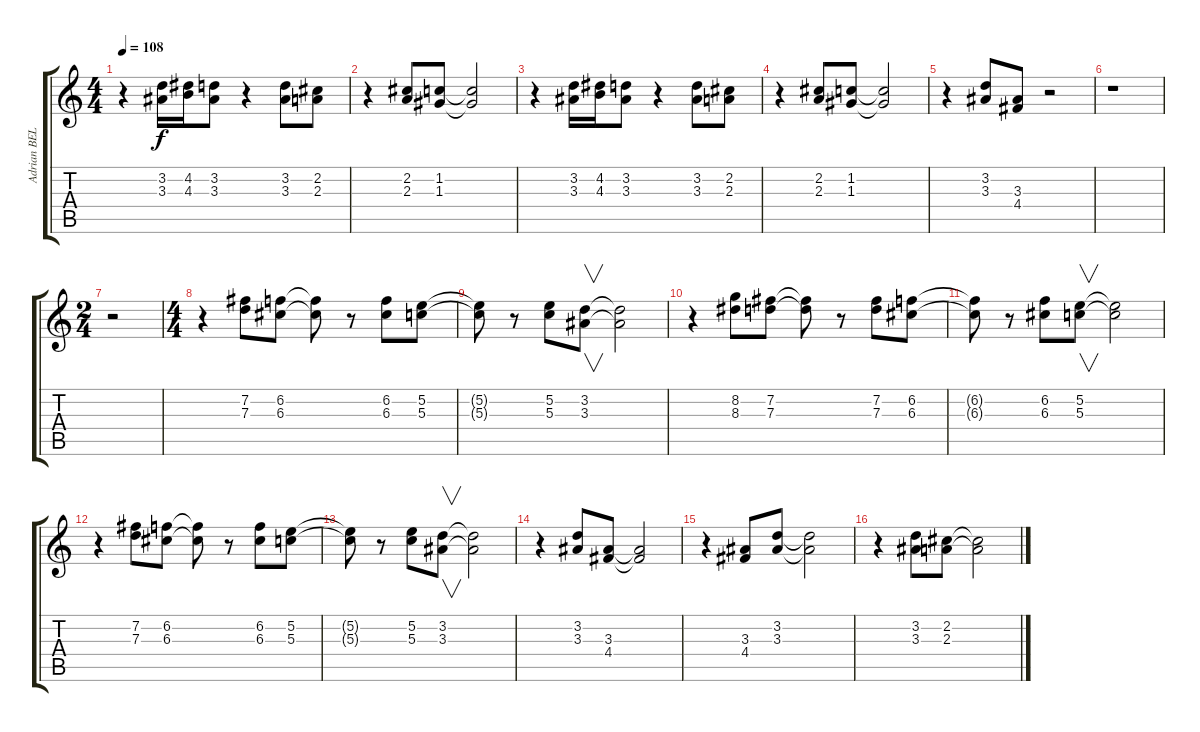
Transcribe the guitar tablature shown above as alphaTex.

\track ("Adrian BELEW" "Adrian BEL") {instrument electricguitarclean}
\staff {score tabs}
\tuning (E4 B3 G3 D3 A2 E2) {hide}
\ts (4 4)
\tempo 108
\clef g2
\ks c
r.4{dy f} (3.2 3.3).16 (4.2 4.3).16 (3.2 3.3).8 r.4 (3.2 3.3).8 (2.2 2.3).8 |
r.4 (2.2 2.3).8 (1.2 1.3).8 (1.2{t} 1.3{t}).2 |
r.4 (3.2 3.3).16 (4.2 4.3).16 (3.2 3.3).8 r.4 (3.2 3.3).8 (2.2 2.3).8 |
r.4 (2.2 2.3).8 (1.2 1.3).8 (1.2{t} 1.3{t}).2 |
r.4 (3.2 3.3).8 (3.3 4.4).8 r.2 |
r.1 |
\ts (2 4)
r.2 |
\ts (4 4)
r.4 (7.2 7.3).8 (6.2 6.3).8 (6.2{t} 6.3{t}).8 r.8 (6.2 6.3).8 (5.2 5.3).8 |
(5.2{t} 5.3{t}).8 r.8 (5.2 5.3).8 (3.2 3.3).8{v} (3.2{t} 3.3{t}).2 |
r.4 (8.2 8.3).8 (7.2 7.3).8 (7.2{t} 7.3{t}).8 r.8 (7.2 7.3).8 (6.2 6.3).8 |
(6.2{t} 6.3{t}).8 r.8 (6.2 6.3).8 (5.2 5.3).8{v} (5.2{t} 5.3{t}).2 |
r.4 (7.2 7.3).8 (6.2 6.3).8 (6.2{t} 6.3{t}).8 r.8 (6.2 6.3).8 (5.2 5.3).8 |
(5.2{t} 5.3{t}).8 r.8 (5.2 5.3).8 (3.2 3.3).8{v} (3.2{t} 3.3{t}).2 |
r.4 (3.2 3.3).8 (3.3 4.4).8 (3.3{t} 4.4{t}).2 |
r.4 (3.3 4.4).8 (3.2 3.3).8 (3.2{t} 3.3{t}).2 |
r.4 (3.2 3.3).8 (2.2 2.3).8 (2.2{t} 2.3{t}).2
